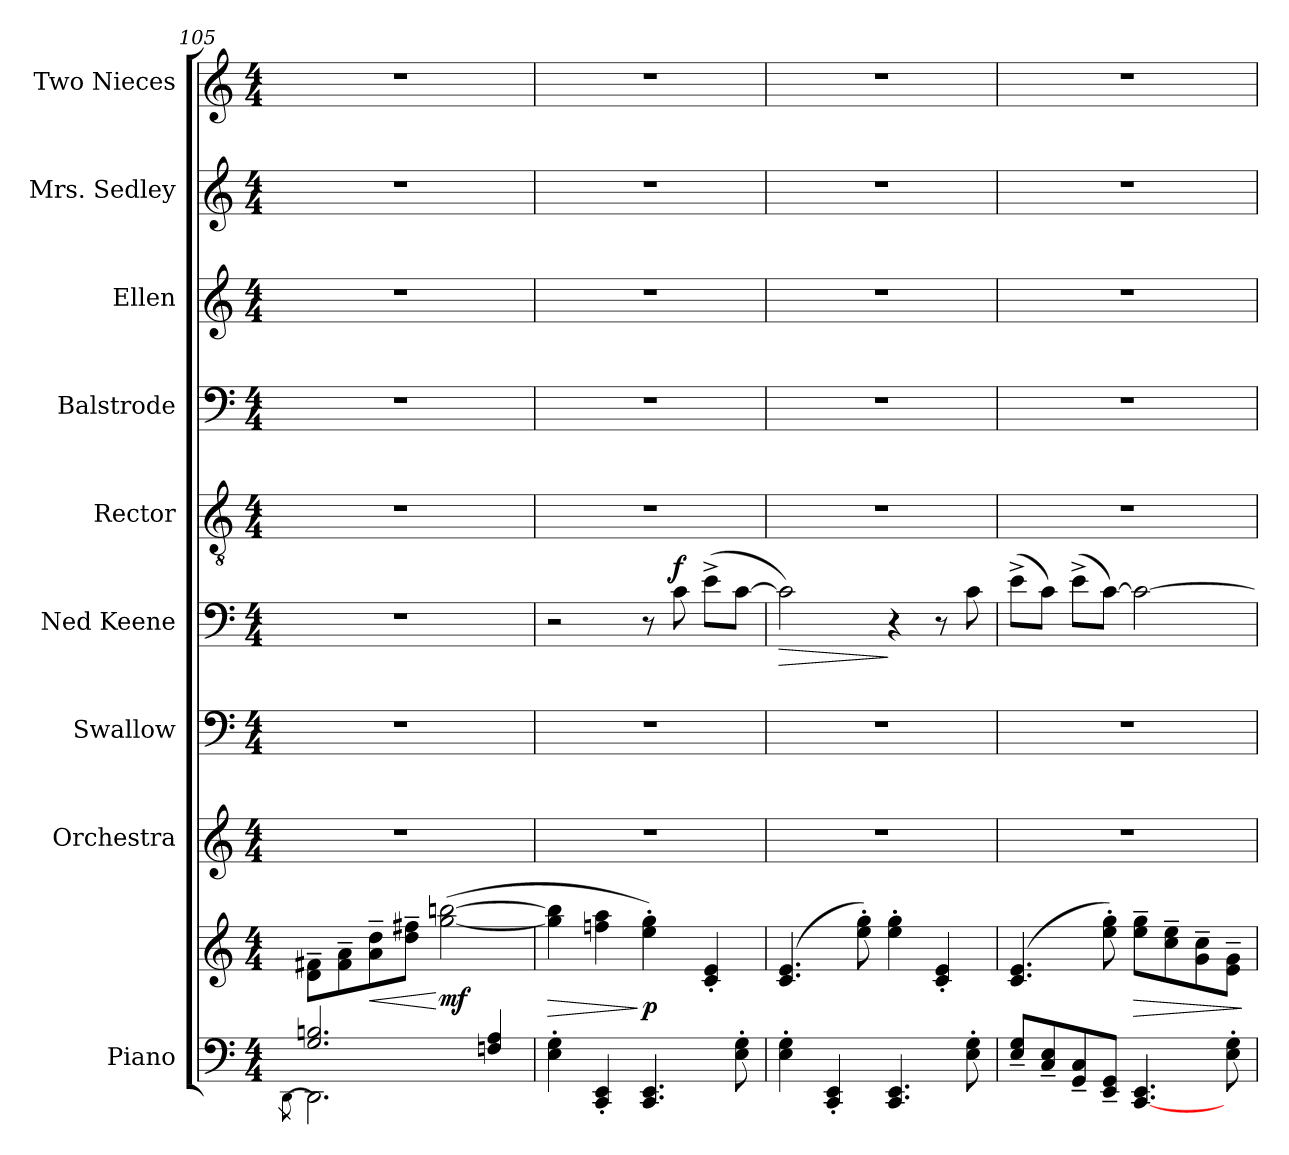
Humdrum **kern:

**kern	**kern	**dynam	**kern	**kern	**kern	**dynam	**kern	**kern	**kern	**kern	**kern
*part9	*part9	*part9	*part8	*part7	*part6	*part6	*part5	*part4	*part3	*part2	*part1
*staff10	*staff9	*staff9/10	*staff8	*staff7	*staff6	*staff6	*staff5	*staff4	*staff3	*staff2	*staff1
*I"Piano	*	*	*I"Orchestra	*I"Swallow	*I"Ned Keene	*	*I"Rector	*I"Balstrode	*I"Ellen	*I"Mrs. Sedley	*I"Two Nieces
*I'Pno.	*	*	*I'Orch.	*I'S.	*I'K.	*	*I'R.	*I'B.	*I'E.	*I'Mrs. S.	*I'2 N.
*clefF4	*clefG2	*	*clefG2	*clefF4	*clefF4	*	*clefGv2	*clefF4	*clefG2	*clefG2	*clefG2
*k[]	*k[]	*	*k[]	*k[]	*k[]	*	*k[]	*k[]	*k[]	*k[]	*k[]
*M4/4	*M4/4	*	*M4/4	*M4/4	*M4/4	*	*M4/4	*M4/4	*M4/4	*M4/4	*M4/4
=105	=105	=105	=105	=105	=105	=105	=105	=105	=105	=105	=105
*^	*	*	*	*	*	*	*	*	*	*	*
.	[8qDD\	.	.	.	.	.	.	.	.	.	.	.
2.G/ 2.Bn/	2.DD\]	8d\~ 8f#X\~L	.	1r	1r	1r	.	1r	1r	1r	1r	1r
.	.	8f#\~ 8a\~	.	.	.	.	.	.	.	.	.	.
!	!	!	!LO:HP:b	!	!	!	!	!	!	!	!	!
.	.	8a\~ 8dd\~	<	.	.	.	.	.	.	.	.	.
.	.	8dd\~ 8ff#X\~J	.	.	.	.	.	.	.	.	.	.
!	!	!	!LO:DY:n=1:b	!	!	!	!	!	!	!	!	!
.	.	(>[2gg\ [2bbn\	[ mf	.	.	.	.	.	.	.	.	.
4Fn/ 4A/	4ryy	.	.	.	.	.	.	.	.	.	.	.
=106	=106	=106	=106	=106	=106	=106	=106	=106	=106	=106	=106	=106
!	!	!	!LO:HP:b	!	!	!	!	!	!	!	!	!
*v	*v	*	*	*	*	*	*	*	*	*	*	*
4E\' 4G\'	4gg\] 4bb\]	>	1r	1r	2r	.	1r	1r	1r	1r	1r
4CC/' 4EE/'	4ffn\ 4aa\	.	.	.	.	.	.	.	.	.	.
!	!	!LO:DY:n=1:b	!	!	!	!	!	!	!	!	!
4.CC/ 4.EE/	4ee\' 4gg\')	] p	.	.	8r	.	.	.	.	.	.
!	!	!	!	!	!	!LO:DY:a	!	!	!	!	!
.	.	.	.	.	8c\	f	.	.	.	.	.
.	4c/' 4e/'	.	.	.	(>8e^\L	.	.	.	.	.	.
8E\' 8G\'	.	.	.	.	[8c\J	.	.	.	.	.	.
=107	=107	=107	=107	=107	=107	=107	=107	=107	=107	=107	=107
!	!	!	!	!	!	!LO:HP:b	!	!	!	!	!
4E\' 4G\'	(>4.c/ 4.e/	.	1r	1r	2c\])	>	1r	1r	1r	1r	1r
4CC/' 4EE/'	.	.	.	.	.	.	.	.	.	.	.
.	8ee\' 8gg\')	.	.	.	.	.	.	.	.	.	.
4.CC/ 4.EE/	4ee\' 4gg\'	.	.	.	4r	]	.	.	.	.	.
.	4c/' 4e/'	.	.	.	8r	.	.	.	.	.	.
8E\' 8G\'	.	.	.	.	8c\	.	.	.	.	.	.
!!LO:PB:g=z
=108	=108	=108	=108	=108	=108	=108	=108	=108	=108	=108	=108
8E/~ 8G/~L	(>4.c/ 4.e/	.	1r	1r	(>8e^\L	.	1r	1r	1r	1r	1r
8C/~ 8E/~	.	.	.	.	8c\J)	.	.	.	.	.	.
8GG/~ 8C/~	.	.	.	.	(>8e^\L	.	.	.	.	.	.
8EE/~ 8GG/~J	8ee\' 8gg\')	.	.	.	[8c\J)	.	.	.	.	.	.
!	!	!LO:HP:b	!	!	!	!	!	!	!	!	!
[4.CC/ 4.EE/	8ee\~ 8gg\~L	>	.	.	2c\_	.	.	.	.	.	.
.	8cc\~ 8ee\~	.	.	.	.	.	.	.	.	.	.
.	8g\~ 8cc\~	.	.	.	.	.	.	.	.	.	.
8E\' 8G\'	8e\~ 8g\~J	.	.	.	.	.	.	.	.	.	.
.	.	]	.	.	.	.	.	.	.	.	.
=	=	=	=	=	=	=	=	=	=	=	=
*-	*-	*-	*-	*-	*-	*-	*-	*-	*-	*-	*-
